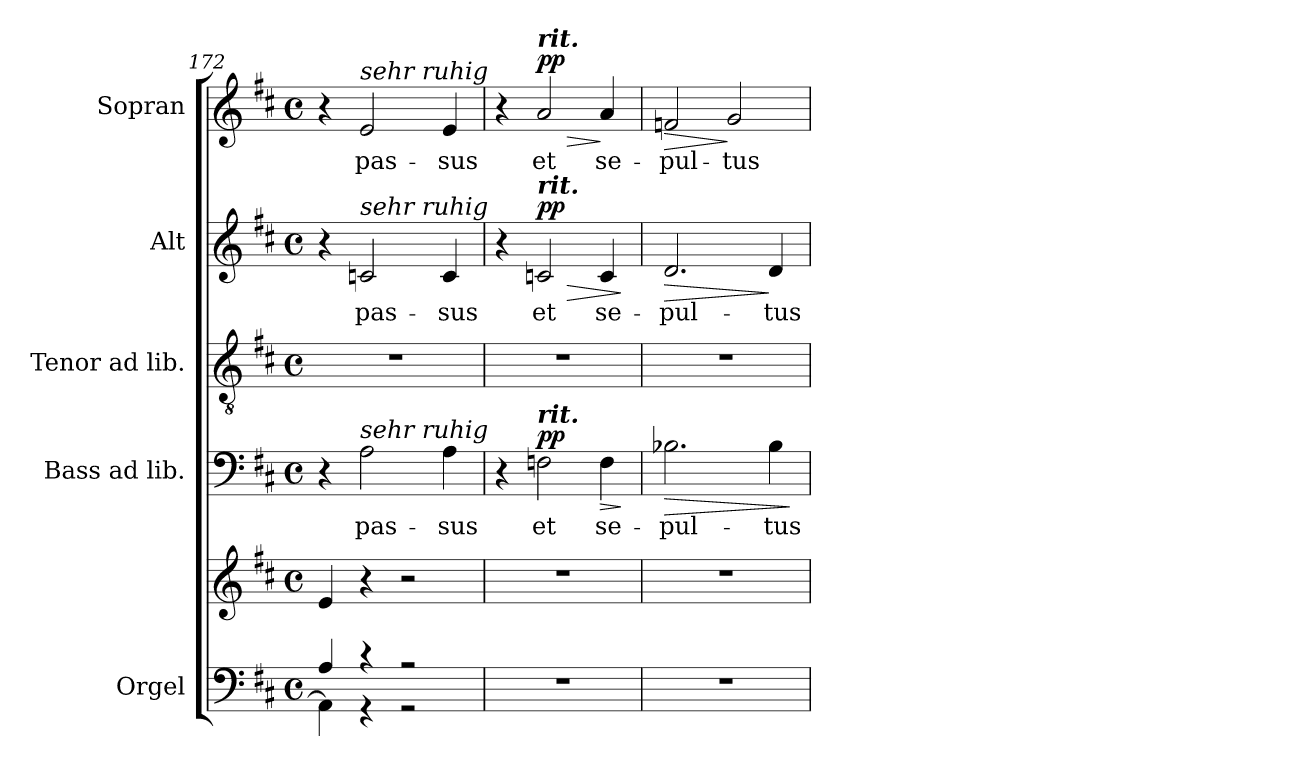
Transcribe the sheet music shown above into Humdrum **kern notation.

**kern	**kern	**kern	**text	**dynam	**kern	**kern	**text	**dynam	**kern	**text	**dynam
*part5	*part5	*part4	*part4	*part4	*part3	*part2	*part2	*part2	*part1	*part1	*part1
*staff6	*staff5	*staff4	*staff4	*staff4	*staff3	*staff2	*staff2	*staff2	*staff1	*staff1	*staff1
*I"Orgel	*	*I"Bass ad lib.	*	*	*I"Tenor ad lib.	*I"Alt	*	*	*I"Sopran	*	*
*I'Org.	*	*I'B.	*	*	*I'T.	*I'A.	*	*	*I'S.	*	*
!!LO:PB:g=z
*clefF4	*clefG2	*clefF4	*	*	*clefGv2	*clefG2	*	*	*clefG2	*	*
*k[f#c#]	*k[f#c#]	*k[f#c#]	*	*	*k[f#c#]	*k[f#c#]	*	*	*k[f#c#]	*	*
*D:	*D:	*D:	*	*	*D:	*D:	*	*	*D:	*	*
*M4/4	*M4/4	*M4/4	*	*	*M4/4	*M4/4	*	*	*M4/4	*	*
*met(c)	*met(c)	*met(c)	*	*	*met(c)	*met(c)	*	*	*met(c)	*	*
=172	=172	=172	=172	=172	=172	=172	=172	=172	=172	=172	=172
*^	*	*	*	*	*	*	*	*	*	*	*
4A/	4AA\]	4e/	4r	.	.	1r	4r	.	.	4r	.	.
!	!	!	!	!	!	!	!	!	!	!LO:TX:a:i:t=sehr ruhig	!	!
!	!	!	!	!	!	!	!LO:TX:a:i:t=sehr ruhig	!	!	!	!	!
!	!	!	!LO:TX:a:i:t=sehr ruhig	!	!	!	!	!	!	!	!	!
!	!	!	!	!LO:LY:b	!	!	!	!LO:LY:b	!	!	!LO:LY:b	!
4r	4r	4r	2A\	pas-	.	.	2cn/	pas-	.	2e/	pas-	.
2r	2r	2r	.	.	.	.	.	.	.	.	.	.
!	!	!	!	!LO:LY:b	!	!	!	!LO:LY:b	!	!	!LO:LY:b	!
.	.	.	4A\	-sus	.	.	4c/	-sus	.	4e/	-sus	.
*v	*v	*	*	*	*	*	*	*	*	*	*	*
=173	=173	=173	=173	=173	=173	=173	=173	=173	=173	=173	=173
1r	1r	4r	.	.	1r	4r	.	.	4r	.	.
!	!	!	!	!	!	!	!	!	!LO:TX:a:Bi:t=rit.	!	!
!	!	!	!	!	!	!LO:TX:a:Bi:t=rit.	!	!	!	!	!
!	!	!LO:TX:a:Bi:t=rit.	!	!	!	!	!	!	!	!	!
!	!	!	!LO:LY:b	!LO:DY:a	!	!	!LO:LY:b	!LO:HP:b	!	!LO:LY:b	!LO:HP:b
!	!	!	!	!	!	!	!	!LO:DY:n=1:a	!	!	!LO:DY:n=1:a
.	.	2Fn\	et	pp	.	2cn/	et	> pp	2a/	et	> pp
!	!	!	!LO:LY:b	!LO:HP:b	!	!	!LO:LY:b	!	!	!LO:LY:b	!
.	.	4F\	se-	>	.	4c/	se-	.	4a/	se-	]
.	.	.	.	]	.	.	.	]	.	.	.
=174	=174	=174	=174	=174	=174	=174	=174	=174	=174	=174	=174
!	!	!	!LO:LY:b	!LO:HP:b	!	!	!LO:LY:b	!LO:HP:b	!	!LO:LY:b	!LO:HP:b
1r	1r	2.B-X\	-pul-	>	1r	2.d/	-pul-	>	2fn/	-pul-	>
!	!	!	!	!	!	!	!	!	!	!LO:LY:b	!
.	.	.	.	.	.	.	.	.	2g/	-tus	]
!	!	!	!LO:LY:b	!	!	!	!LO:LY:b	!	!	!	!
.	.	4B-\	-tus	.	.	4d/	-tus	]	.	.	.
.	.	.	.	]	.	.	.	.	.	.	.
=	=	=	=	=	=	=	=	=	=	=	=
*-	*-	*-	*-	*-	*-	*-	*-	*-	*-	*-	*-
